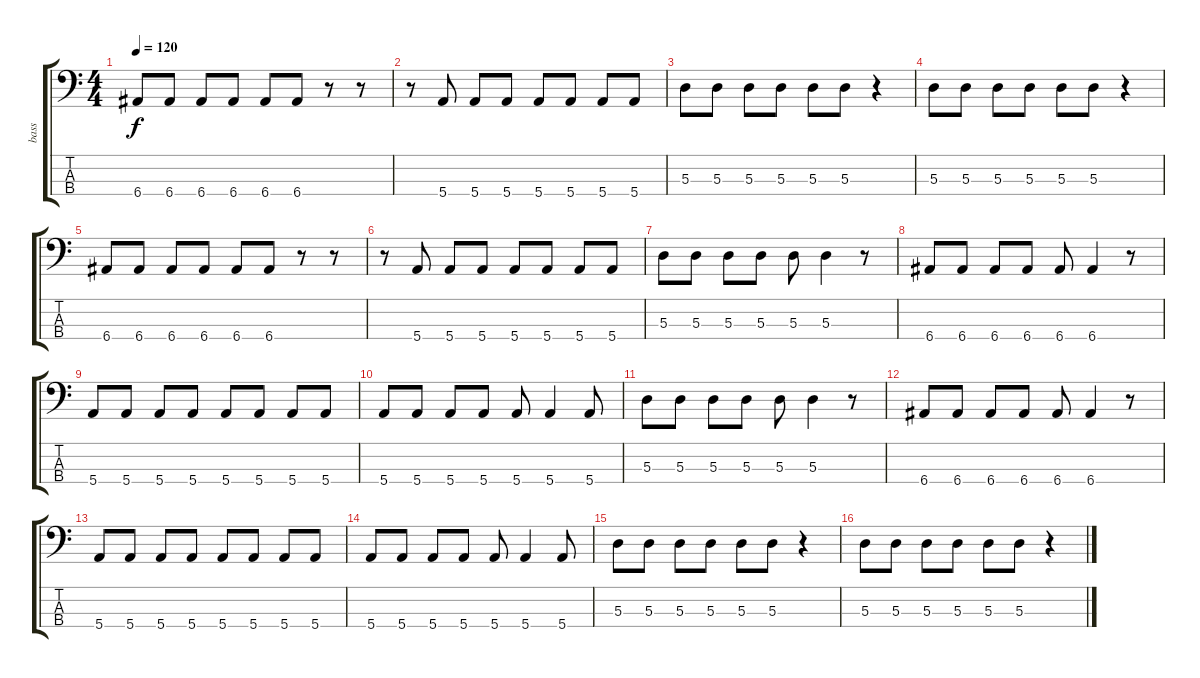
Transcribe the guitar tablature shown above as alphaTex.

\track ("bass" "bass") {instrument electricbassfinger}
\staff {score tabs}
\tuning (G2 D2 A1 E1) {hide}
\ts (4 4)
\tempo 120
\clef f4
\ks c
6.4.8{dy f} 6.4.8 6.4.8 6.4.8 6.4.8 6.4.8 r.8 r.8 |
r.8 5.4.8 5.4.8 5.4.8 5.4.8 5.4.8 5.4.8 5.4.8 |
5.3.8 5.3.8 5.3.8 5.3.8 5.3.8 5.3.8 r.4 |
5.3.8 5.3.8 5.3.8 5.3.8 5.3.8 5.3.8 r.4 |
6.4.8 6.4.8 6.4.8 6.4.8 6.4.8 6.4.8 r.8 r.8 |
r.8 5.4.8 5.4.8 5.4.8 5.4.8 5.4.8 5.4.8 5.4.8 |
5.3.8 5.3.8 5.3.8 5.3.8 5.3.8 5.3.4 r.8 |
6.4.8 6.4.8 6.4.8 6.4.8 6.4.8 6.4.4 r.8 |
5.4.8 5.4.8 5.4.8 5.4.8 5.4.8 5.4.8 5.4.8 5.4.8 |
5.4.8 5.4.8 5.4.8 5.4.8 5.4.8 5.4.4 5.4.8 |
5.3.8 5.3.8 5.3.8 5.3.8 5.3.8 5.3.4 r.8 |
6.4.8 6.4.8 6.4.8 6.4.8 6.4.8 6.4.4 r.8 |
5.4.8 5.4.8 5.4.8 5.4.8 5.4.8 5.4.8 5.4.8 5.4.8 |
5.4.8 5.4.8 5.4.8 5.4.8 5.4.8 5.4.4 5.4.8 |
5.3.8 5.3.8 5.3.8 5.3.8 5.3.8 5.3.8 r.4 |
5.3.8 5.3.8 5.3.8 5.3.8 5.3.8 5.3.8 r.4
